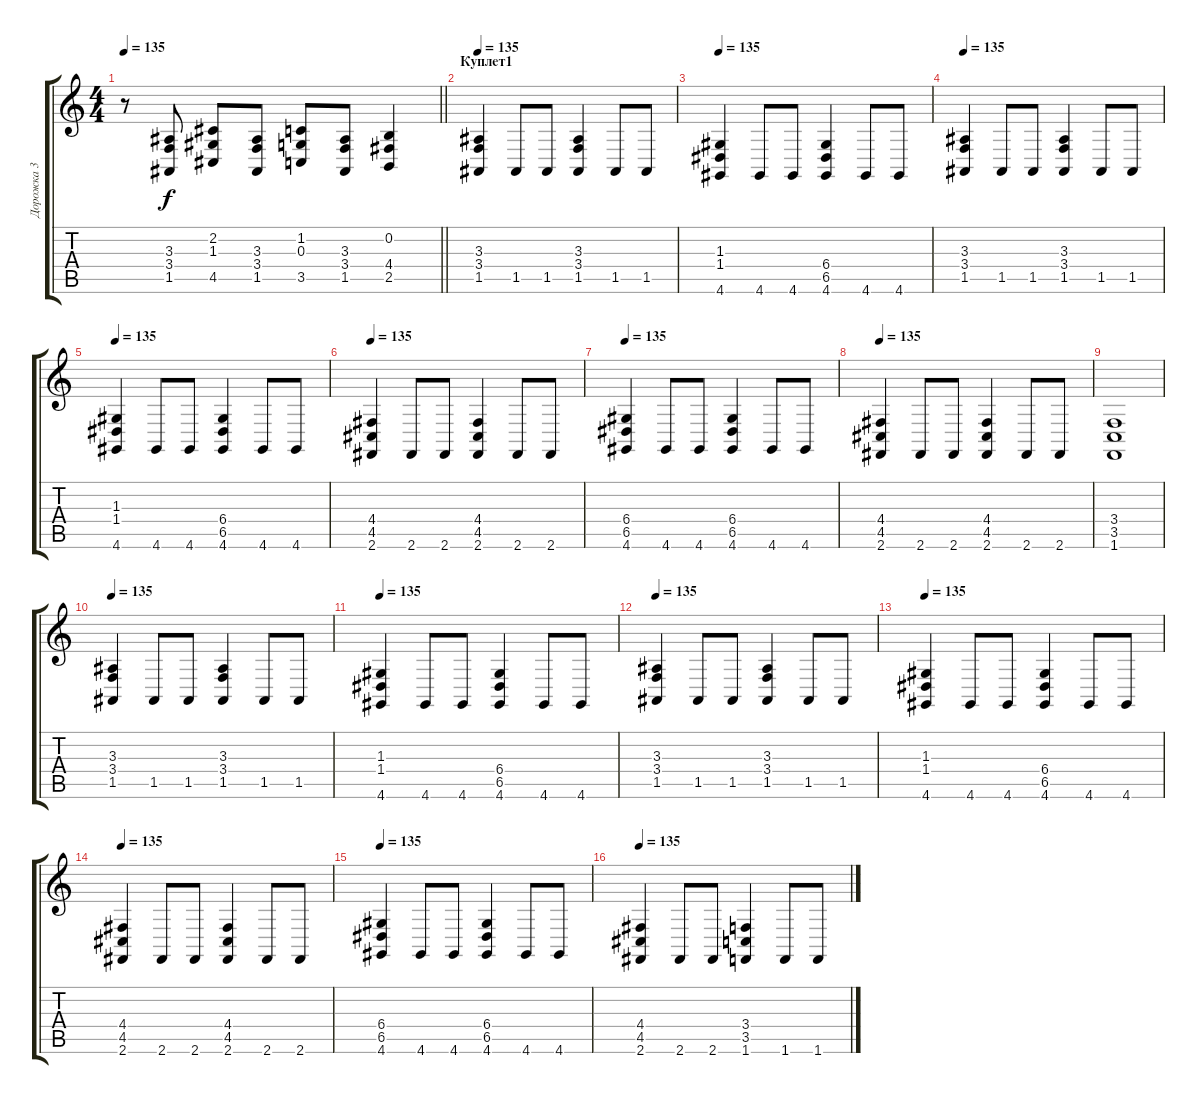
\track ("Дорожка 3" "Дорожка 3") {instrument lead1square}
\staff {score tabs}
\tuning (E4 B3 G3 D3 A2 E2) {hide}
\ts (4 4)
\tempo 135
\clef g2
\barLineRight lightlight
\ks c
r.8{dy f} (3.3 3.4 1.5).8 (2.2 1.3 4.5).8 (3.3 3.4 1.5).8 (1.2 0.3 3.5).8 (3.3 3.4 1.5).8 (0.2 4.4 2.5).4 |
\section ("" "Куплет1")
\tempo 135
(3.3 3.4 1.5).4 1.5.8 1.5.8 (3.3 3.4 1.5).4 1.5.8 1.5.8 |
\tempo 135
(1.3 1.4 4.6).4 4.6.8 4.6.8 (6.4 6.5 4.6).4 4.6.8 4.6.8 |
\tempo 135
(3.3 3.4 1.5).4 1.5.8 1.5.8 (3.3 3.4 1.5).4 1.5.8 1.5.8 |
\tempo 135
(1.3 1.4 4.6).4 4.6.8 4.6.8 (6.4 6.5 4.6).4 4.6.8 4.6.8 |
\tempo 135
(4.4 4.5 2.6).4 2.6.8 2.6.8 (4.4 4.5 2.6).4 2.6.8 2.6.8 |
\tempo 135
(6.4 6.5 4.6).4 4.6.8 4.6.8 (6.4 6.5 4.6).4 4.6.8 4.6.8 |
\tempo 135
(4.4 4.5 2.6).4 2.6.8 2.6.8 (4.4 4.5 2.6).4 2.6.8 2.6.8 |
(3.4 3.5 1.6).1 |
\tempo 135
(3.3 3.4 1.5).4 1.5.8 1.5.8 (3.3 3.4 1.5).4 1.5.8 1.5.8 |
\tempo 135
(1.3 1.4 4.6).4 4.6.8 4.6.8 (6.4 6.5 4.6).4 4.6.8 4.6.8 |
\tempo 135
(3.3 3.4 1.5).4 1.5.8 1.5.8 (3.3 3.4 1.5).4 1.5.8 1.5.8 |
\tempo 135
(1.3 1.4 4.6).4 4.6.8 4.6.8 (6.4 6.5 4.6).4 4.6.8 4.6.8 |
\tempo 135
(4.4 4.5 2.6).4 2.6.8 2.6.8 (4.4 4.5 2.6).4 2.6.8 2.6.8 |
\tempo 135
(6.4 6.5 4.6).4 4.6.8 4.6.8 (6.4 6.5 4.6).4 4.6.8 4.6.8 |
\tempo 135
(4.4 4.5 2.6).4 2.6.8 2.6.8 (3.4 3.5 1.6).4 1.6.8 1.6.8
